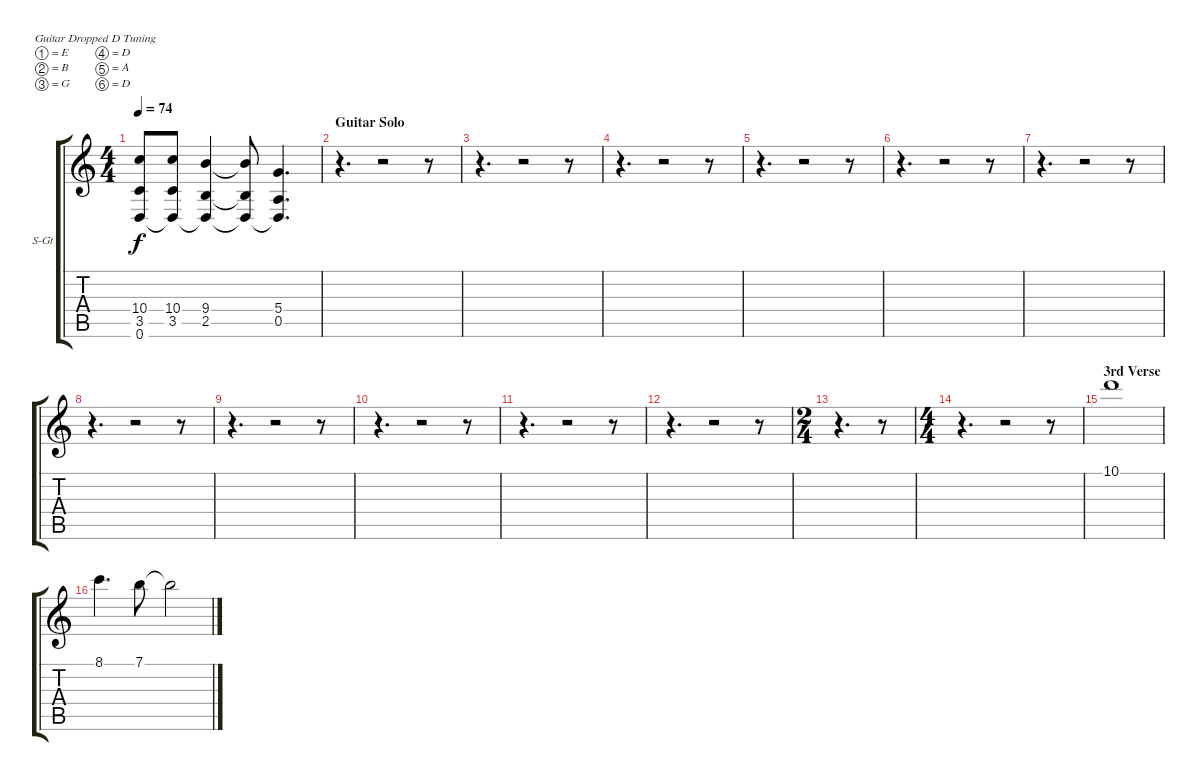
\bracketExtendMode groupsimilarinstruments
\firstSystemTrackNameOrientation horizontal
\otherSystemsTrackNameOrientation horizontal
\track ("Strings" "S-Gt") {instrument stringensemble1}
\staff {score tabs}
\tuning (E4 B3 G3 D3 A2 D2)
\displaytranspose 12
\ts (4 4)
\tempo 74
\clef g2
\ks c
(10.4 3.5 0.6{t}).8{dy f} (10.4 3.5 0.6{t}).8 (9.4 2.5 0.6{t}).4 (9.4{t} 2.5{t} 0.6{t}).8 (5.4 0.5 0.6{t}).4{d} |
\section ("" "Guitar Solo")
r.4{d} r.2 r.8 |
r.4{d} r.2 r.8 |
r.4{d} r.2 r.8 |
r.4{d} r.2 r.8 |
r.4{d} r.2 r.8 |
r.4{d} r.2 r.8 |
r.4{d} r.2 r.8 |
r.4{d} r.2 r.8 |
r.4{d} r.2 r.8 |
r.4{d} r.2 r.8 |
r.4{d} r.2 r.8 |
\ts (2 4)
r.4{d} r.8 |
\ts (4 4)
r.4{d} r.2 r.8 |
\section ("" "3rd Verse")
10.1.1 |
8.1.4{d} 7.1.8 7.1{t}.2
